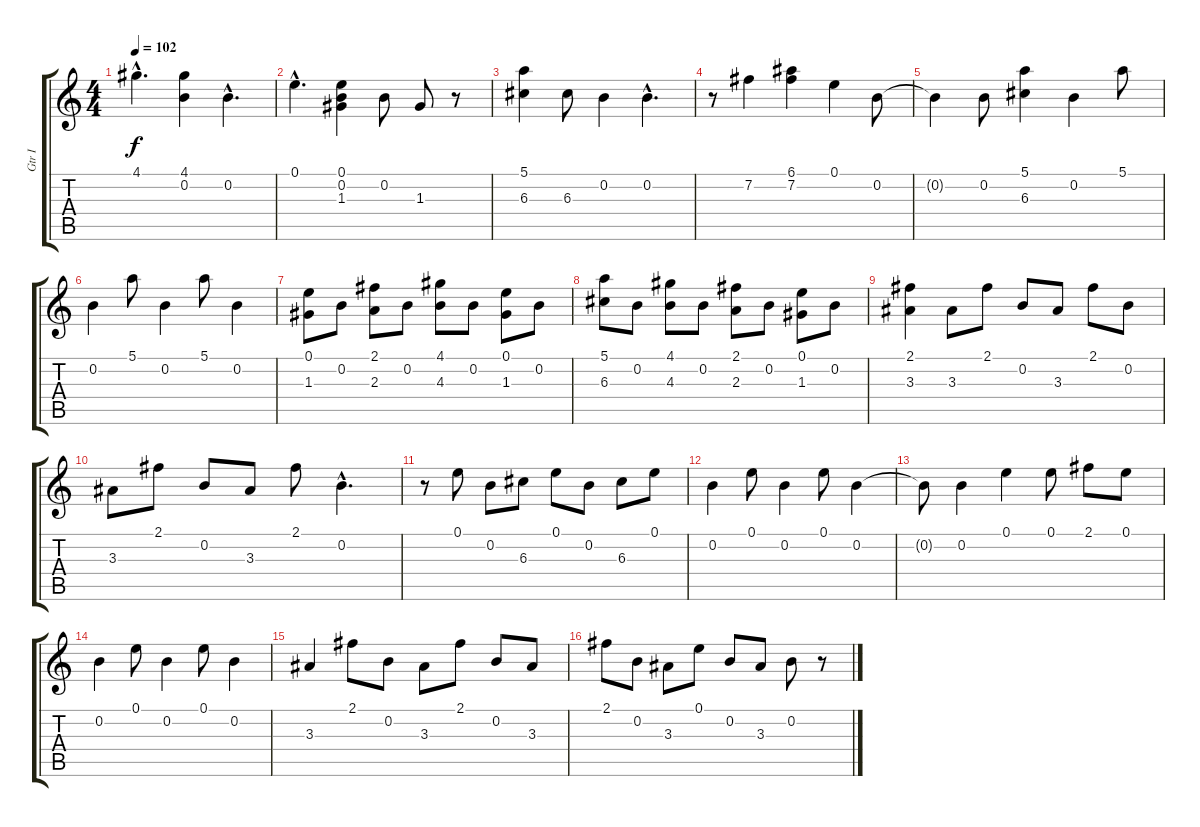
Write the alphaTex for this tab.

\track ("Gtr I" "Gtr I") {instrument acousticguitarsteel}
\staff {score tabs}
\tuning (E4 B3 G3 D3 A2 E2) {hide}
\ts (4 4)
\tempo 102
\clef g2
\ks c
4.1{hac}.4{d dy f} (4.1 0.2).4 0.2{hac}.4{d} |
0.1{hac}.4{d} (0.1 0.2 1.3).4 0.2.8 1.3.8 r.8 |
(5.1 6.3).4 6.3.8 0.2.4 0.2{hac}.4{d} |
r.8 7.2.4 (6.1 7.2).4 0.1.4 0.2.8 |
0.2{t}.4 0.2.8 (5.1 6.3).4 0.2.4 5.1.8 |
0.2.4 5.1.8 0.2.4 5.1.8 0.2.4 |
(0.1 1.3).8 0.2.8 (2.1 2.3).8 0.2.8 (4.1 4.3).8 0.2.8 (0.1 1.3).8 0.2.8 |
(5.1 6.3).8 0.2.8 (4.1 4.3).8 0.2.8 (2.1 2.3).8 0.2.8 (0.1 1.3).8 0.2.8 |
(2.1 3.3).4 3.3.8 2.1.8 0.2.8 3.3.8 2.1.8 0.2.8 |
3.3.8 2.1.8 0.2.8 3.3.8 2.1.8 0.2{hac}.4{d} |
r.8 0.1.8 0.2.8 6.3.8 0.1.8 0.2.8 6.3.8 0.1.8 |
0.2.4 0.1.8 0.2.4 0.1.8 0.2.4 |
0.2{t}.8 0.2.4 0.1.4 0.1.8 2.1.8 0.1.8 |
0.2.4 0.1.8 0.2.4 0.1.8 0.2.4 |
3.3.4 2.1.8 0.2.8 3.3.8 2.1.8 0.2.8 3.3.8 |
2.1.8 0.2.8 3.3.8 0.1.8 0.2.8 3.3.8 0.2.8 r.8
